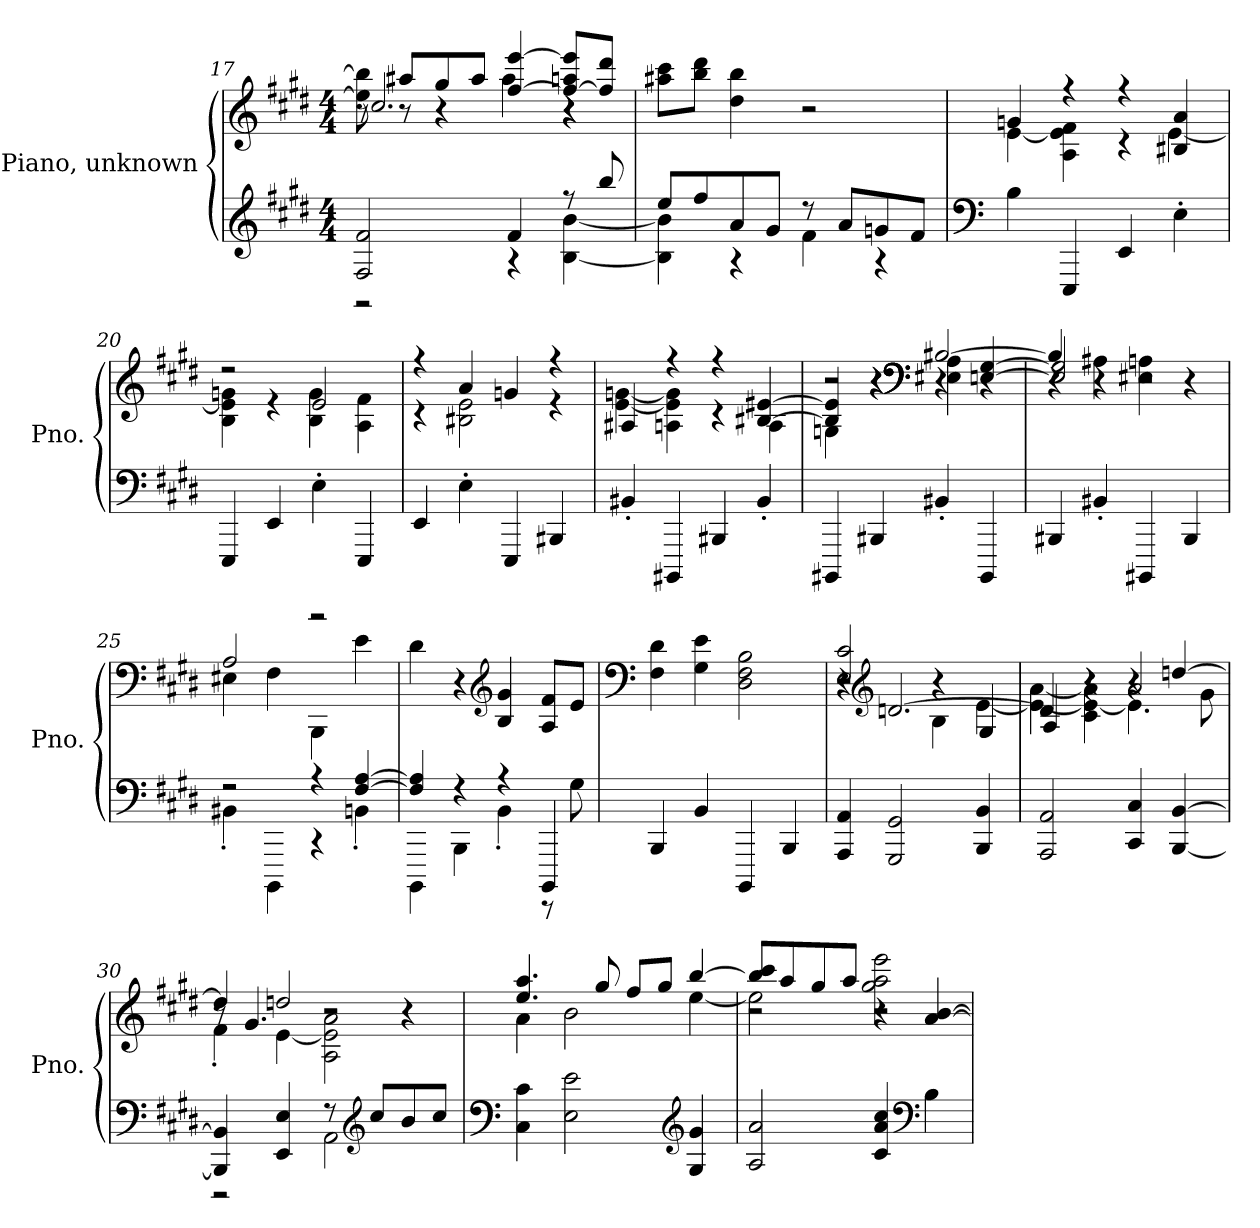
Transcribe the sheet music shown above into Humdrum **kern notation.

**kern	**kern
*part1	*part1
*staff2	*staff1
*I"Piano, unknown	*
*I'Pno.	*
!!LO:LB:g=z
*clefG2	*clefG2
*k[f#c#g#d#]	*k[f#c#g#d#]
*M4/4	*M4/4
=17	=17
*^	*^
*	*	*	*^
2F#/ 2f#/	2r	8r	8ee\] 8bb\]	2.cc#/
.	.	8aa#X/L	8r	.
.	.	8gg#/	4r	.
.	.	8aa#/J	.	.
4f#/	4r	[4ff#/ [4eee/	4aa#\	.
8r	[4B\ [4b\	8ff#/_ 8aan/ 8eee/]L	4r	4r
8bb/	.	8ff#/] 8ddd#/J	.	.
*	*	*v	*v	*v
=18	=18	=18
8ee/L	4B\] 4b\]	8aa#X\ 8ccc#\L
8ff#/	.	8bb\ 8ddd#\J
8a/	4r	4dd#\ 4bb\
8g#/J	.	.
8r	4f#\	2r
8a/L	.	.
8gn/	4r	.
8f#/J	.	.
*v	*v	*
=19	=19
*clefF4	*
*	*^
4B\	4gn/	[4e\
4EEE/	4r	4A\ 4e\] 4f#\
4EE/	4r	4r
4E'\	4B#X/ 4a/	[4e\
=20	=20	=20
4EEE/	2r	4B\ 4e\] 4gn\
4EE/	.	4r
4E'\	2e/	4B\ 4g\
4EEE/	.	4A\ 4f#\
!!LO:LB:g=z	!!
=21	=21	=21
4EE/	4r	4r
4E'\	4a/	2B#X\ 2e\
4EEE/	4gn/	.
4BBB#X/	4r	4r
=22	=22	=22
4BB#X'/	4A#X/	[4e\ [4gn\
4BBBB#X/	4r	4An\ 4e\] 4g\]
4BBB#X/	4r	4r
4BB#'/	[4B#X/ [4e#X/	4A\
=23	=23	=23
*	*	*^
4BBBB#X/	4B#/] 4e#/]	4Gn\	2r
4BBB#X/	4r	4r	.
*	*clefF4	*	*
4BB#X'/	[2B#X/	4E#X\ 4A\	4r
4BBBB#/	.	4r	[4En/ [4G/
=24	=24	=24	=24
4BBB#X/	4B#/]	4r	2E/] 2G/]
4BB#X'/	4r	4A#X\	.
4BBBB#X/	2r	4E#X\ 4An\	2r
4BBB#/	.	4r	.
*	*	*v	*v
=25	=25	=25
*^	*	*
2r	4BB#X'\	2A/	4E#X\
.	4BBBB\	.	4F#\
4r	4r	2r	4BBB\
[4F#/ [4A/	4BBn'\	.	4e\
*	*	*v	*v
!!LO:PB:g=z
=26	=26	=26
4F#/] 4A/]	4BBBB\	4d#\
4r	4BBB\	4r
*	*	*clefG2
4r	4BB'\	4B/ 4g#/
4BBBB/	8r	8A/ 8f#/L
.	8G#\	8e/J
*v	*v	*
=27	=27
*	*clefF4
4BBB/	4F#\ 4d#\
4BB/	4G#\ 4e\
4BBBB/	2D#\ 2F#\ 2B\
4BBB/	.
=28	=28
*	*^
*	*	*^
4AAA/ 4AA/	4r	2r	2E/ 2c#/
*	*clefG2	*	*
2GGG#/ 2GG#/	[2.dn/	.	.
.	.	4B\	4r
4BBB/ 4BB/	.	[4e\	4G#/
=29	=29	=29	=29
2AAA/ 2AA/	4d/]	4e\_ [4a\	4A/
.	4r	4c#\ 4e\_ 4a\]	4r
4CC#/ 4C#/	4r	4.e\]	2a/
[4BBB/ [4BB/	[4ddn/	.	.
.	.	8g#\	.
!!LO:LB:g=z	!!	!!
=30	=30	=30	=30
*^	*	*	*
4BBB/] 4BB/]	2r	4dd/]	4f#'\	8r
.	.	.	.	4.g#/
4EE/ 4E/	.	2ddn/	[4e\	.
8r	2AA\	.	2A\ 2e\] 2a\	2r
*clefG2	*	*	*	*
8cc#/L	.	.	.	.
8b/	.	4r	.	.
8cc#/J	.	.	.	.
*v	*v	*	*	*
*	*v	*v	*v
=31	=31
*clefF4	*
*	*^
4C#\ 4c#\	4.ee/ 4.aa/	4a\
2E\ 2e\	.	2b\
.	8gg#/	.
.	8ff#/L	.
.	8gg#/J	.
*clefG2	*	*
4G#/ 4g#/	[4bb/	[4ee\
=32	=32	=32
*	*	*^
2A/ 2a/	8bb/] 8ccc#/L	2ee\]	2r
.	8aa/	.	.
.	8gg#/	.	.
.	8aa/J	.	.
4c#/ 4a/ 4cc#/	2r	2gg#\ 2aa\ 2eee\	4r
*clefF4	*	*	*
4B\	.	.	[4a/ [4b/
*	*v	*v	*v
=	=
*-	*-
